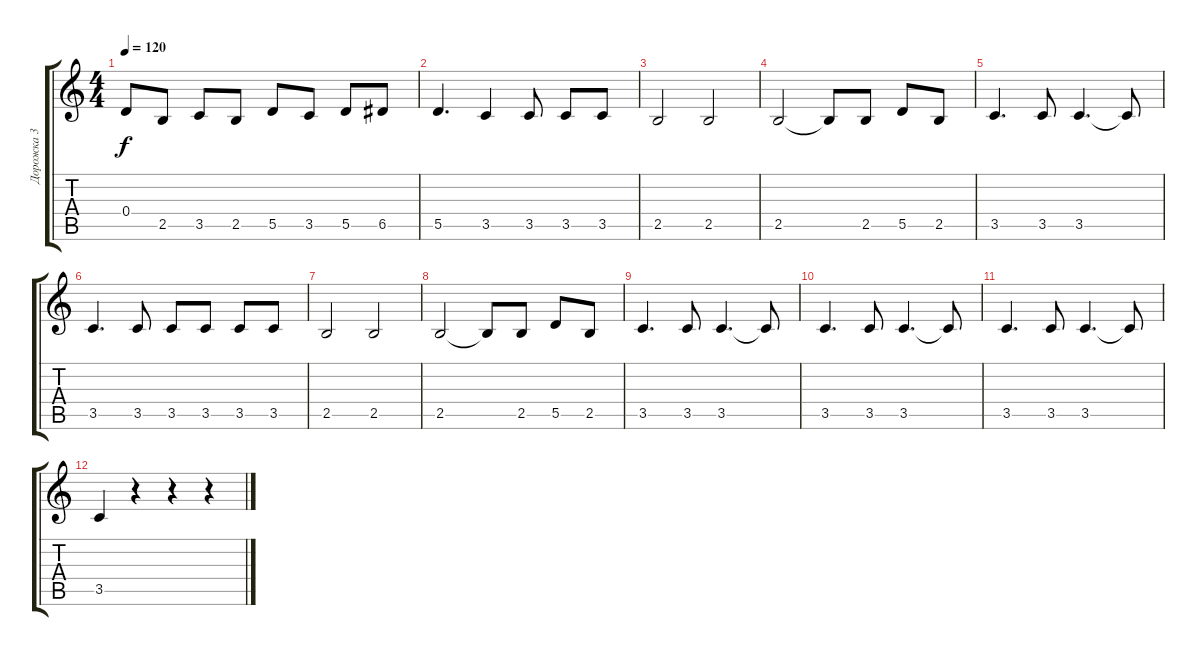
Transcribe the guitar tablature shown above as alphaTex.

\track ("Дорожка 3" "Дорожка 3") {instrument banjo}
\staff {score tabs}
\tuning (E4 B3 G3 D3 A2 E2) {hide}
\displaytranspose 12
\ts (4 4)
\tempo 120
\clef g2
\ks c
0.4.8{dy f} 2.5.8 3.5.8 2.5.8 5.5.8 3.5.8 5.5.8 6.5.8 |
5.5.4{d} 3.5.4 3.5.8 3.5.8 3.5.8 |
2.5.2 2.5.2 |
2.5.2 2.5{t}.8 2.5.8 5.5.8 2.5.8 |
3.5.4{d} 3.5.8 3.5.4{d} 3.5{t}.8 |
3.5.4{d} 3.5.8 3.5.8 3.5.8 3.5.8 3.5.8 |
2.5.2 2.5.2 |
2.5.2 2.5{t}.8 2.5.8 5.5.8 2.5.8 |
3.5.4{d} 3.5.8 3.5.4{d} 3.5{t}.8 |
3.5.4{d} 3.5.8 3.5.4{d} 3.5{t}.8 |
3.5.4{d} 3.5.8 3.5.4{d} 3.5{t}.8 |
3.5.4 r.4 r.4 r.4
